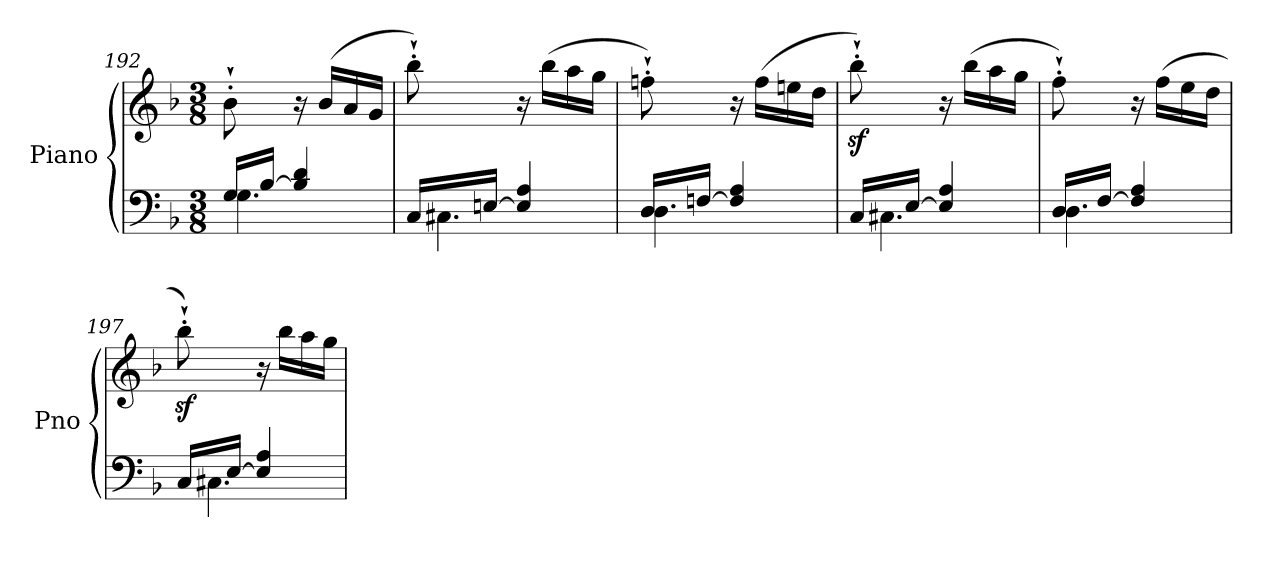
**kern	**kern
*part1	*part1
*staff2	*staff1
*I"Piano	*
*I'Pno	*
!!LO:PB:g=z
*clefF4	*clefG2
*k[b-]	*k[b-]
*F:	*F:
*M3/8	*M3/8
=192	=192
*^	*
16G/LL	4.G\	8b-`'\
[16B-/JJ	.	.
4B-/] 4d/	.	16r
.	.	(16b-/LL
.	.	16a/
.	.	16g/JJ
=193	=193	=193
16C/LL	4.C#X\	8bb-`'\)
[16En/JJ	.	.
4E/] 4A/	.	16r
.	.	(16bb-\LL
.	.	16aa\
.	.	16gg\JJ
=194	=194	=194
16D/LL	4.D\	8ffn`'\)
[16Fn/JJ	.	.
4F/] 4A/	.	16r
.	.	(16ff\LL
.	.	16een\
.	.	16dd\JJ
=195	=195	=195
16C/LL	4.C#X\	8bb-z<`'\)
[16E/JJ	.	.
4E/] 4A/	.	16r
.	.	(16bb-\LL
.	.	16aa\
.	.	16gg\JJ
!!LO:PB:g=z
=196	=196	=196
16D/LL	4.D\	8ff`'\)
[16F/JJ	.	.
4F/] 4A/	.	16r
.	.	(16ff\LL
.	.	16ee\
.	.	16dd\JJ
!!LO:PB:g=z
=197	=197	=197
16C/LL	4.C#X\	8bb-z<`'\)
[16E/JJ	.	.
4E/] 4A/	.	16r
.	.	16bb-\LL
.	.	16aa\
.	.	16gg\JJ
*v	*v	*
=	=
*-	*-
